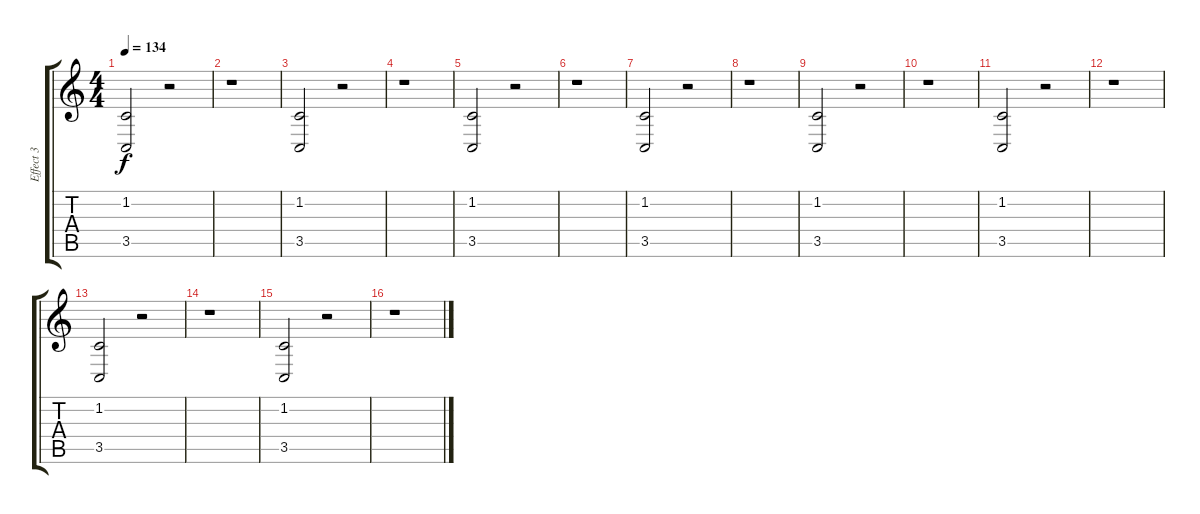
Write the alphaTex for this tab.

\track ("Effect 3" "Effect 3") {instrument reversecymbal}
\staff {score tabs}
\tuning (E4 B3 G3 D3 A2 E2) {hide}
\ts (4 4)
\tempo 134
\clef g2
\ks c
(1.2 3.5).2{dy f} r.2 |
r.1 |
(1.2 3.5).2 r.2 |
r.1 |
(1.2 3.5).2 r.2 |
r.1 |
(1.2 3.5).2 r.2 |
r.1 |
(1.2 3.5).2 r.2 |
r.1 |
(1.2 3.5).2 r.2 |
r.1 |
(1.2 3.5).2 r.2 |
r.1 |
(1.2 3.5).2 r.2 |
r.1
